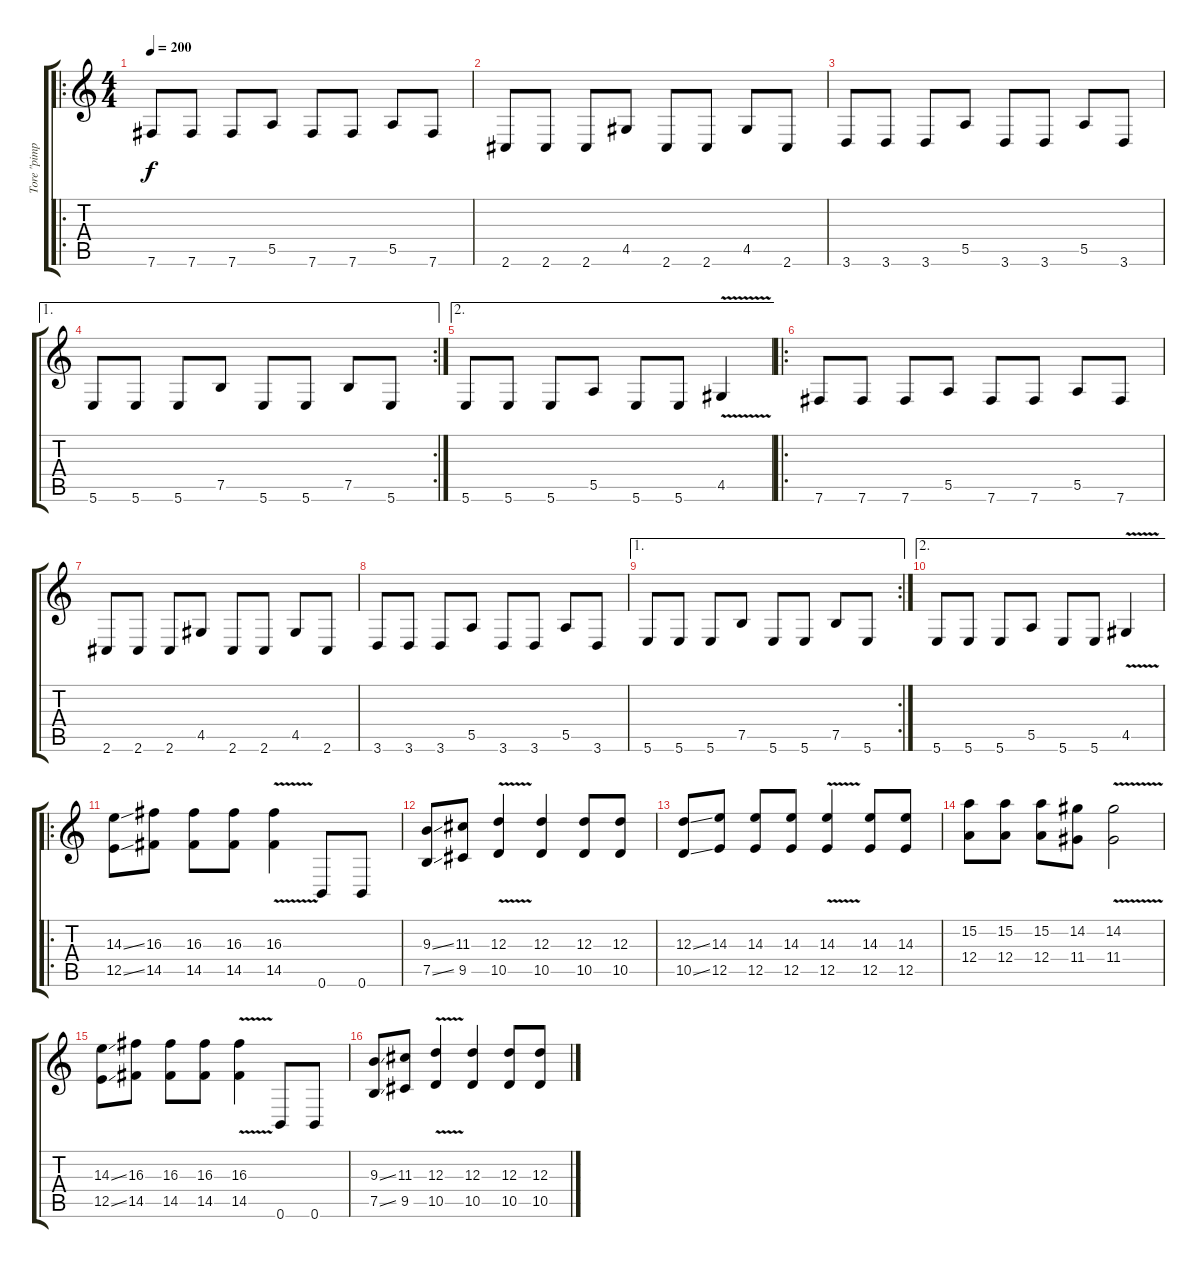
\track ("Tore \"pimp\" Mogensen" "Tore \"pimp") {instrument distortionguitar}
\staff {score tabs}
\tuning (B3 Gb3 D3 A2 E2 B1) {hide}
\ro
\ts (4 4)
\tempo 200
\clef g2
\ks c
7.6.8{dy f} 7.6.8 7.6.8 5.5.8 7.6.8 7.6.8 5.5.8 7.6.8 |
2.6.8 2.6.8 2.6.8 4.5.8 2.6.8 2.6.8 4.5.8 2.6.8 |
3.6.8 3.6.8 3.6.8 5.5.8 3.6.8 3.6.8 5.5.8 3.6.8 |
\ae 1
\rc 2
5.6.8 5.6.8 5.6.8 7.5.8 5.6.8 5.6.8 7.5.8 5.6.8 |
\ae 2
5.6.8 5.6.8 5.6.8 5.5.8 5.6.8 5.6.8 4.5{v}.4 |
\ro
7.6.8 7.6.8 7.6.8 5.5.8 7.6.8 7.6.8 5.5.8 7.6.8 |
2.6.8 2.6.8 2.6.8 4.5.8 2.6.8 2.6.8 4.5.8 2.6.8 |
3.6.8 3.6.8 3.6.8 5.5.8 3.6.8 3.6.8 5.5.8 3.6.8 |
\ae 1
\rc 2
5.6.8 5.6.8 5.6.8 7.5.8 5.6.8 5.6.8 7.5.8 5.6.8 |
\ae 2
5.6.8 5.6.8 5.6.8 5.5.8 5.6.8 5.6.8 4.5{v}.4 |
\ro
(14.3{ss} 12.5{ss}).8 (16.3 14.5).8 (16.3 14.5).8 (16.3 14.5).8 (16.3{v} 14.5{v}).4 0.6.8 0.6.8 |
(9.3{ss} 7.5{ss}).8 (11.3 9.5).8 (12.3{v} 10.5{v}).4 (12.3 10.5).4 (12.3 10.5).8 (12.3 10.5).8 |
(12.3{ss} 10.5{ss}).8 (14.3 12.5).8 (14.3 12.5).8 (14.3 12.5).8 (14.3{v} 12.5{v}).4 (14.3 12.5).8 (14.3 12.5).8 |
(15.2 12.4).8 (15.2 12.4).8 (15.2 12.4).8 (14.2 11.4).8 (14.2{v} 11.4{v}).2 |
(14.3{ss} 12.5{ss}).8 (16.3 14.5).8 (16.3 14.5).8 (16.3 14.5).8 (16.3{v} 14.5{v}).4 0.6.8 0.6.8 |
(9.3{ss} 7.5{ss}).8 (11.3 9.5).8 (12.3{v} 10.5{v}).4 (12.3 10.5).4 (12.3 10.5).8 (12.3 10.5).8
